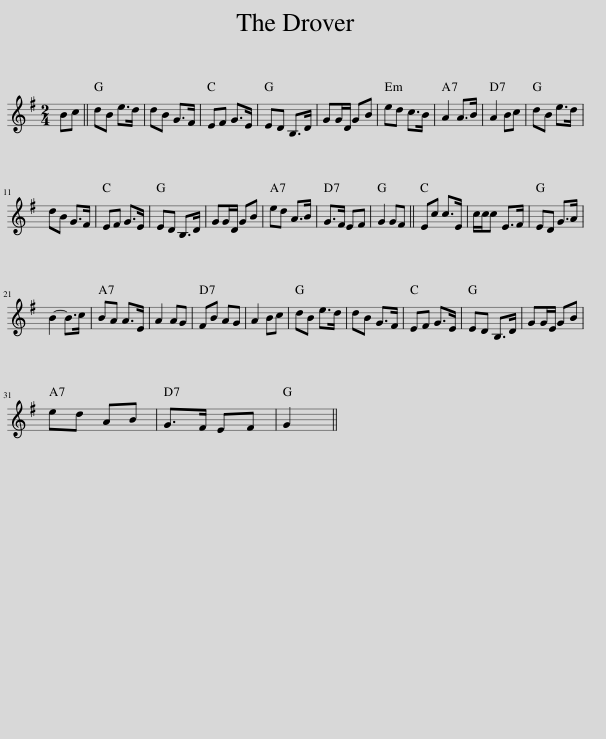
X:1
L:1/8
M:2/4
I:linebreak $
K:G
V:1 treble
V:1
 Bc || dB e>d | dB G>F | EF G>E | ED B,>D | %5
 GG/D/ GB | ed c>B | A2 A>B | A2 Bc | dB e>d |$ %10
 dB G>F | EF G>E | ED B,>D | GG/D/ GB | ed A>B | %15
 G>F EF | G2 GF || Ec c>E | c/c/c E>F | ED G>A |$ %20
 B2- B>c | BA A>E | A2 AG | FB AG | A2 Bc | %25
 dB e>d | dB G>F | EF G>E | ED B,>D | GG/E/ GB |$ %30
 ed AB | G>F EF | G2 || %33
